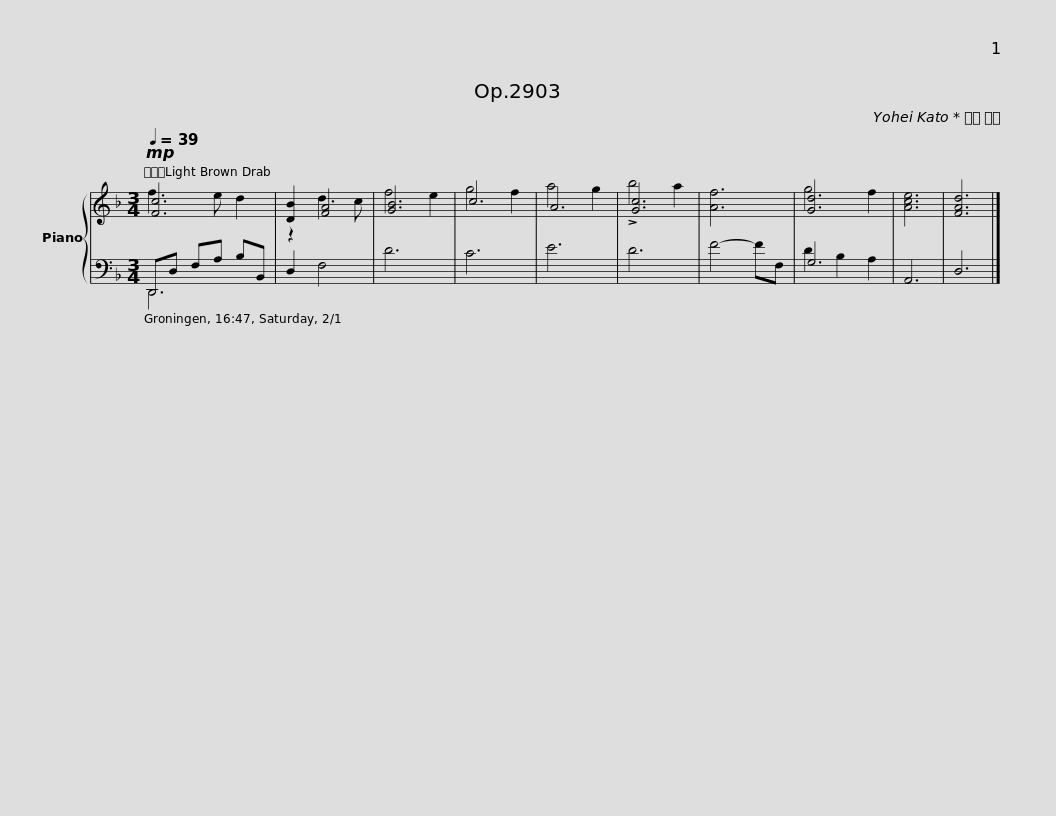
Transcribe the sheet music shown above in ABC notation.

X:1
%%score { ( 1 2 ) | ( 3 4 ) }
L:1/8
Q:1/4=39
M:3/4
I:linebreak $
K:F
V:1 treble
V:2 treble
V:3 bass
V:4 bass
V:1
!mp! [Fc]6 | [DB]2 [FA]4 | [GB]6 | c6 | A6 | %5
 [Gc]6 | [Af]6 | [Gd]6 | [Ace]6 | [FAd]6 |] %10
V:2
 f3 e d2 | z2 d3 c | f4 e2 | g4 f2 | a4 g2 | %5
 !>!b4 a2 | x6 | g4 f2 | x6 | x6 |] %10
V:3
 D,,D, F,A, B,B,, | D,2 F,4 | D6 | C6 | E6 | %5
 D6 | F4- FF, | G,6 | A,,6 | D,6 |] %10
V:4
 D,,6 | x6 | x6 | x6 | x6 | %5
 x6 | x6 | D2 B,2 A,2 | x6 | x6 |] %10
